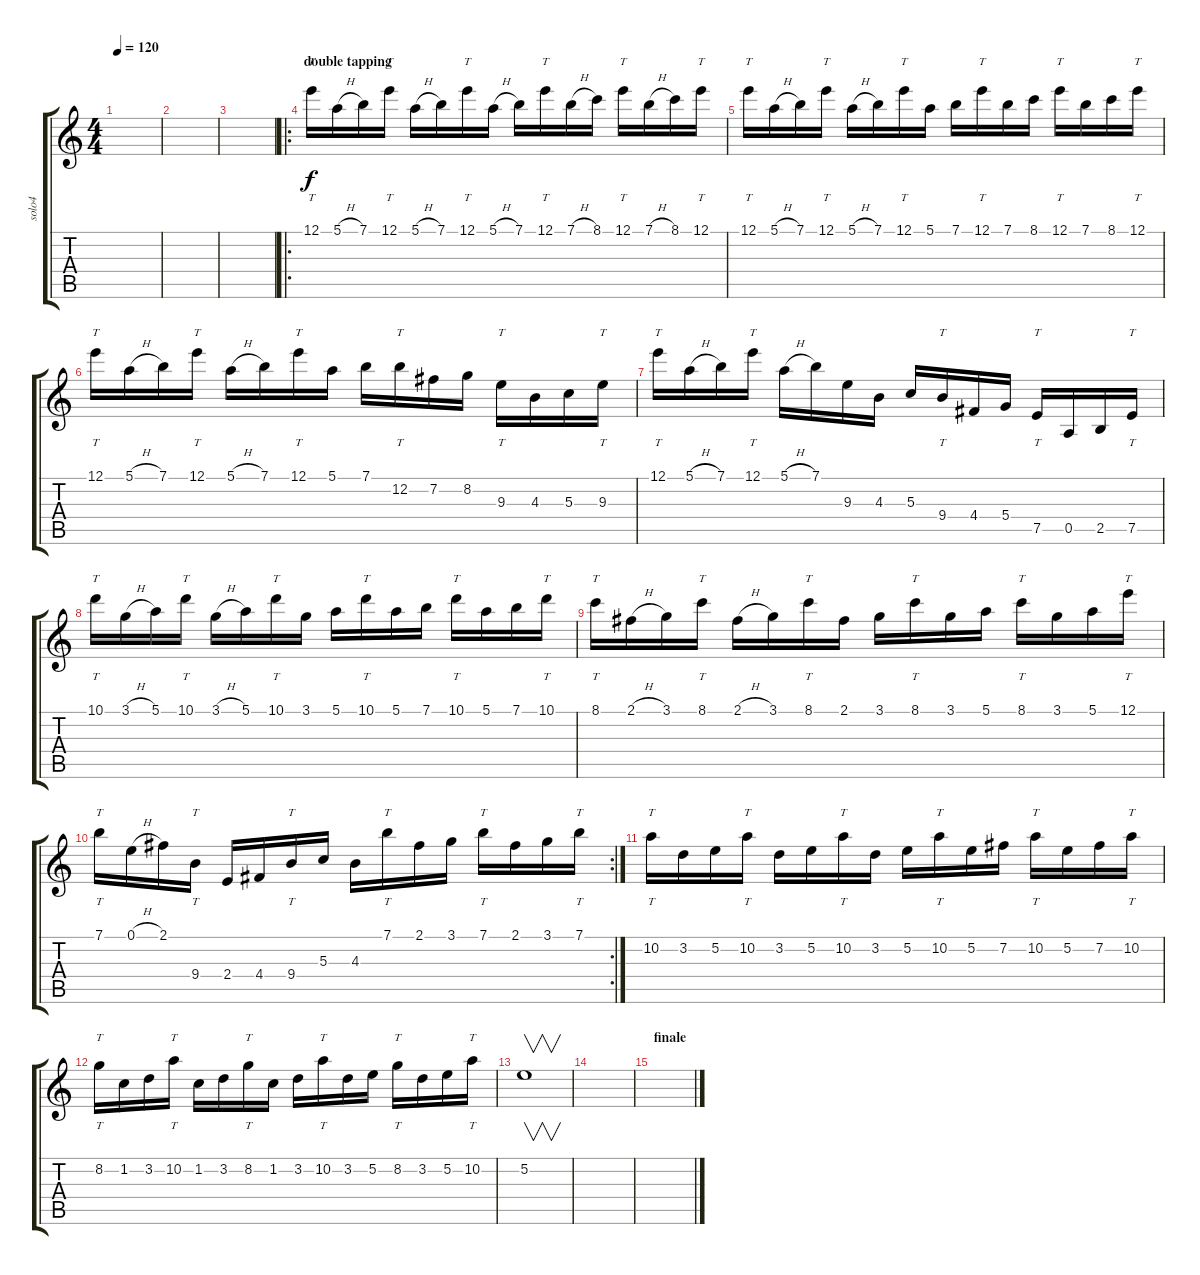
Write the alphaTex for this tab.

\track ("solo4" "solo4") {instrument distortionguitar}
\staff {score tabs}
\tuning (E4 B3 G3 D3 A2 E2) {hide}
\ts (4 4)
\tempo 120
\clef g2
\ks c
|
|
|
\ro
\section ("" "double tapping")
12.1.16{tt} 5.1{h}.16 7.1.16 12.1.16{tt} 5.1{h}.16 7.1.16 12.1.16{tt} 5.1{h}.16 7.1.16 12.1.16{tt} 7.1{h}.16 8.1.16 12.1.16{tt} 7.1{h}.16 8.1.16 12.1.16{tt} |
12.1.16{tt} 5.1{h}.16 7.1.16 12.1.16{tt} 5.1{h}.16 7.1.16 12.1.16{tt} 5.1.16 7.1.16 12.1.16{tt} 7.1.16 8.1.16 12.1.16{tt} 7.1.16 8.1.16 12.1.16{tt} |
12.1.16{tt} 5.1{h}.16 7.1.16 12.1.16{tt} 5.1{h}.16 7.1.16 12.1.16{tt} 5.1.16 7.1.16 12.2.16{tt} 7.2.16 8.2.16 9.3.16{tt} 4.3.16 5.3.16 9.3.16{tt} |
12.1.16{tt} 5.1{h}.16 7.1.16 12.1.16{tt} 5.1{h}.16 7.1.16 9.3.16 4.3.16 5.3.16 9.4.16{tt} 4.4.16 5.4.16 7.5.16{tt} 0.5.16 2.5.16 7.5.16{tt} |
10.1.16{tt} 3.1{h}.16 5.1.16 10.1.16{tt} 3.1{h}.16 5.1.16 10.1.16{tt} 3.1.16 5.1.16 10.1.16{tt} 5.1.16 7.1.16 10.1.16{tt} 5.1.16 7.1.16 10.1.16{tt} |
8.1.16{tt} 2.1{h}.16 3.1.16 8.1.16{tt} 2.1{h}.16 3.1.16 8.1.16{tt} 2.1.16 3.1.16 8.1.16{tt} 3.1.16 5.1.16 8.1.16{tt} 3.1.16 5.1.16 12.1.16{tt} |
\rc 2
7.1.16{tt} 0.1{h}.16 2.1.16 9.4.16{tt} 2.4.16 4.4.16 9.4.16{tt} 5.3.16 4.3.16 7.1.16{tt} 2.1.16 3.1.16 7.1.16{tt} 2.1.16 3.1.16 7.1.16{tt} |
10.2.16{tt} 3.2.16 5.2.16 10.2.16{tt} 3.2.16 5.2.16 10.2.16{tt} 3.2.16 5.2.16 10.2.16{tt} 5.2.16 7.2.16 10.2.16{tt} 5.2.16 7.2.16 10.2.16{tt} |
8.2.16{tt} 1.2.16 3.2.16 10.2.16{tt} 1.2.16 3.2.16 8.2.16{tt} 1.2.16 3.2.16 10.2.16{tt} 3.2.16 5.2.16 8.2.16{tt} 3.2.16 5.2.16 10.2.16{tt} |
5.2.1{v} |
|
\section ("" "finale")
